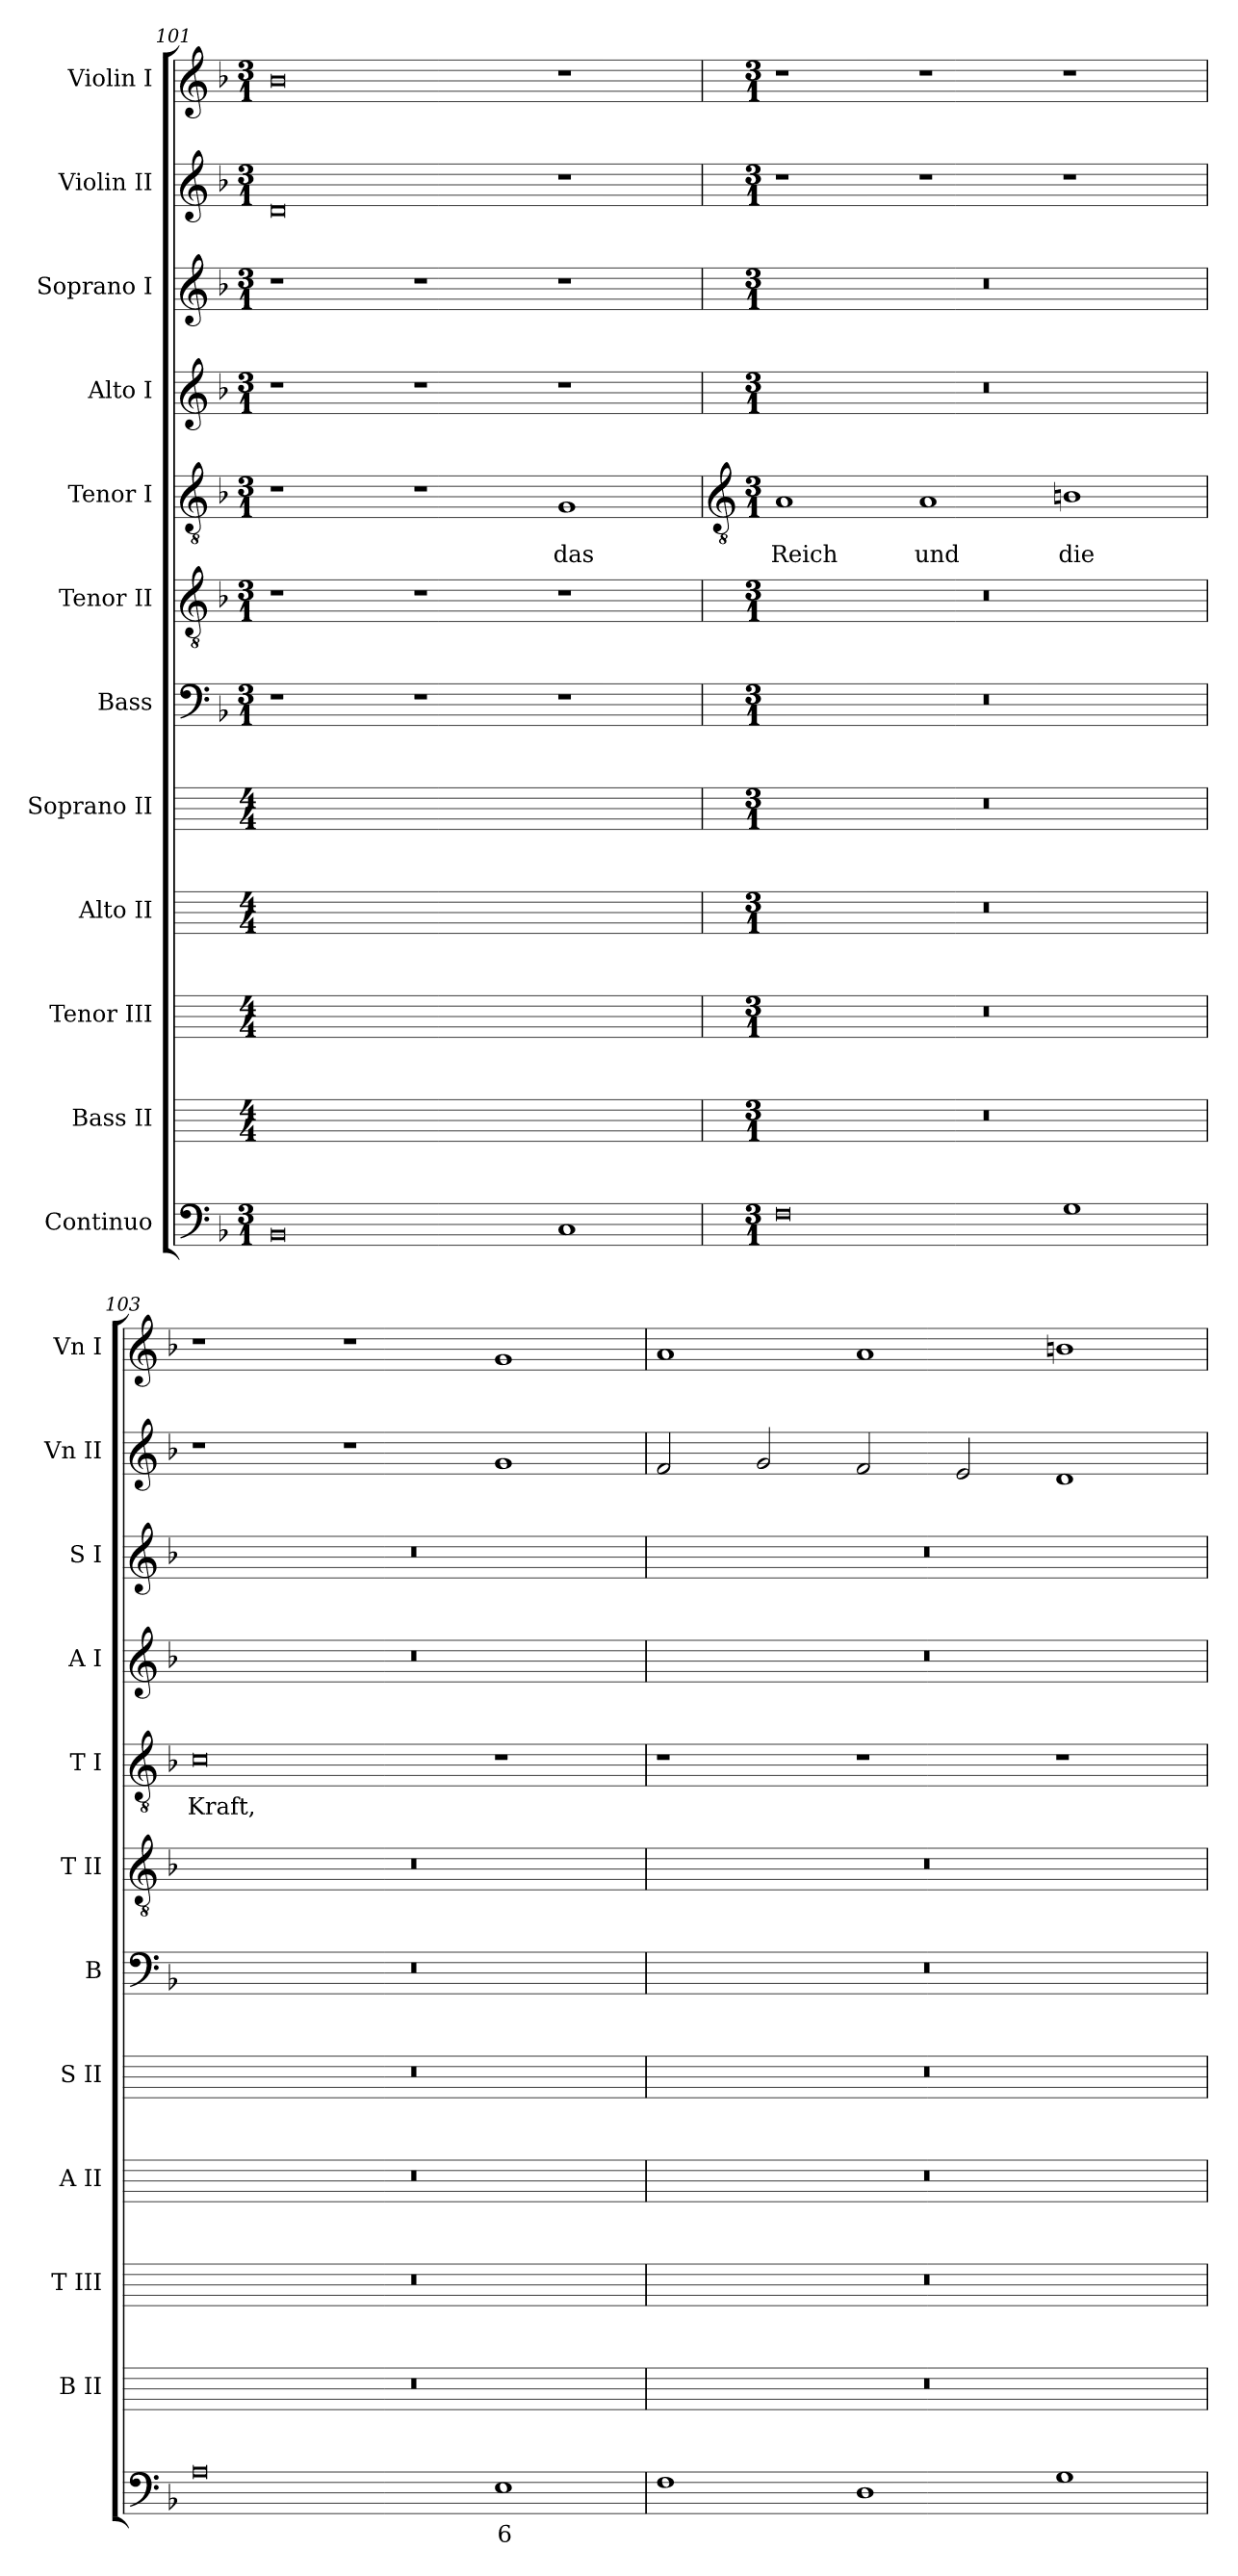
**kern	**text	**kern	**kern	**kern	**kern	**kern	**kern	**kern	**text	**kern	**kern	**kern	**kern
*part12	*part12	*part11	*part10	*part9	*part8	*part7	*part6	*part5	*part5	*part4	*part3	*part2	*part1
*staff12	*staff12	*staff11	*staff10	*staff9	*staff8	*staff7	*staff6	*staff5	*staff5	*staff4	*staff3	*staff2	*staff1
*I"Continuo	*	*I"Bass II	*I"Tenor III	*I"Alto II	*I"Soprano II	*I"Bass	*I"Tenor II	*I"Tenor I	*	*I"Alto I	*I"Soprano I	*I"Violin II	*I"Violin I
*	*	*I'B II	*I'T III	*I'A II	*I'S II	*I'B	*I'T II	*I'T I	*	*I'A I	*I'S I	*I'Vn II	*I'Vn I
*clefF4	*	*	*	*	*	*clefF4	*clefGv2	*clefGv2	*	*clefG2	*clefG2	*clefG2	*clefG2
*	*	*ITrd4c7	*ITrd4c7	*ITrd4c7	*ITrd4c7	*	*	*	*	*	*	*	*
*k[b-]	*	*	*	*	*	*k[b-]	*k[b-]	*k[b-]	*	*k[b-]	*k[b-]	*k[b-]	*k[b-]
*F:	*	*	*	*	*	*F:	*F:	*F:	*	*F:	*F:	*F:	*F:
*M3/1	*	*M4/4	*M4/4	*M4/4	*M4/4	*M3/1	*M3/1	*M3/1	*	*M3/1	*M3/1	*M3/1	*M3/1
=101	=101	=101	=101	=101	=101	=101	=101	=101	=101	=101	=101	=101	=101
0BB-	.	0.r	0.r	0.r	0.r	1r	1r	1r	.	1r	1r	0d	0b-
.	.	.	.	.	.	1r	1r	1r	.	1r	1r	.	.
!	!	!	!	!	!	!	!	!	!LO:LY:b	!	!	!	!
1C	.	.	.	.	.	1r	1r	1G	das	1r	1r	1r	1r
!!LO:LB:g=z
=102	=102	=102	=102	=102	=102	=102	=102	=102	=102	=102	=102	=102	=102
*	*	*	*	*	*	*	*	*clefGv2	*	*	*	*	*
*M3/1	*	*M3/1	*M3/1	*M3/1	*M3/1	*M3/1	*M3/1	*M3/1	*	*M3/1	*M3/1	*M3/1	*M3/1
!	!	!	!	!	!	!	!	!	!LO:LY:b	!	!	!	!
0F	.	0.r	0.r	0.r	0.r	0.r	0.r	1A	Reich	0.r	0.r	1r	1r
!	!	!	!	!	!	!	!	!	!LO:LY:b	!	!	!	!
.	.	.	.	.	.	.	.	1A	und	.	.	1r	1r
!	!	!	!	!	!	!	!	!	!LO:LY:b	!	!	!	!
1G	.	.	.	.	.	.	.	1Bn	die	.	.	1r	1r
=103	=103	=103	=103	=103	=103	=103	=103	=103	=103	=103	=103	=103	=103
!	!	!	!	!	!	!	!	!	!LO:LY:b	!	!	!	!
0A	.	0.r	0.r	0.r	0.r	0.r	0.r	0c	Kraft,	0.r	0.r	1r	1r
.	.	.	.	.	.	.	.	.	.	.	.	1r	1r
!	!LO:LY:b	!	!	!	!	!	!	!	!	!	!	!	!
1E	6	.	.	.	.	.	.	1r	.	.	.	1g	1g
=104	=104	=104	=104	=104	=104	=104	=104	=104	=104	=104	=104	=104	=104
1F	.	0.r	0.r	0.r	0.r	0.r	0.r	1r	.	0.r	0.r	2f	1a
.	.	.	.	.	.	.	.	.	.	.	.	2g	.
1D	.	.	.	.	.	.	.	1r	.	.	.	2f	1a
.	.	.	.	.	.	.	.	.	.	.	.	2e	.
1G	.	.	.	.	.	.	.	1r	.	.	.	1d	1bn
=	=	=	=	=	=	=	=	=	=	=	=	=	=
*-	*-	*-	*-	*-	*-	*-	*-	*-	*-	*-	*-	*-	*-
